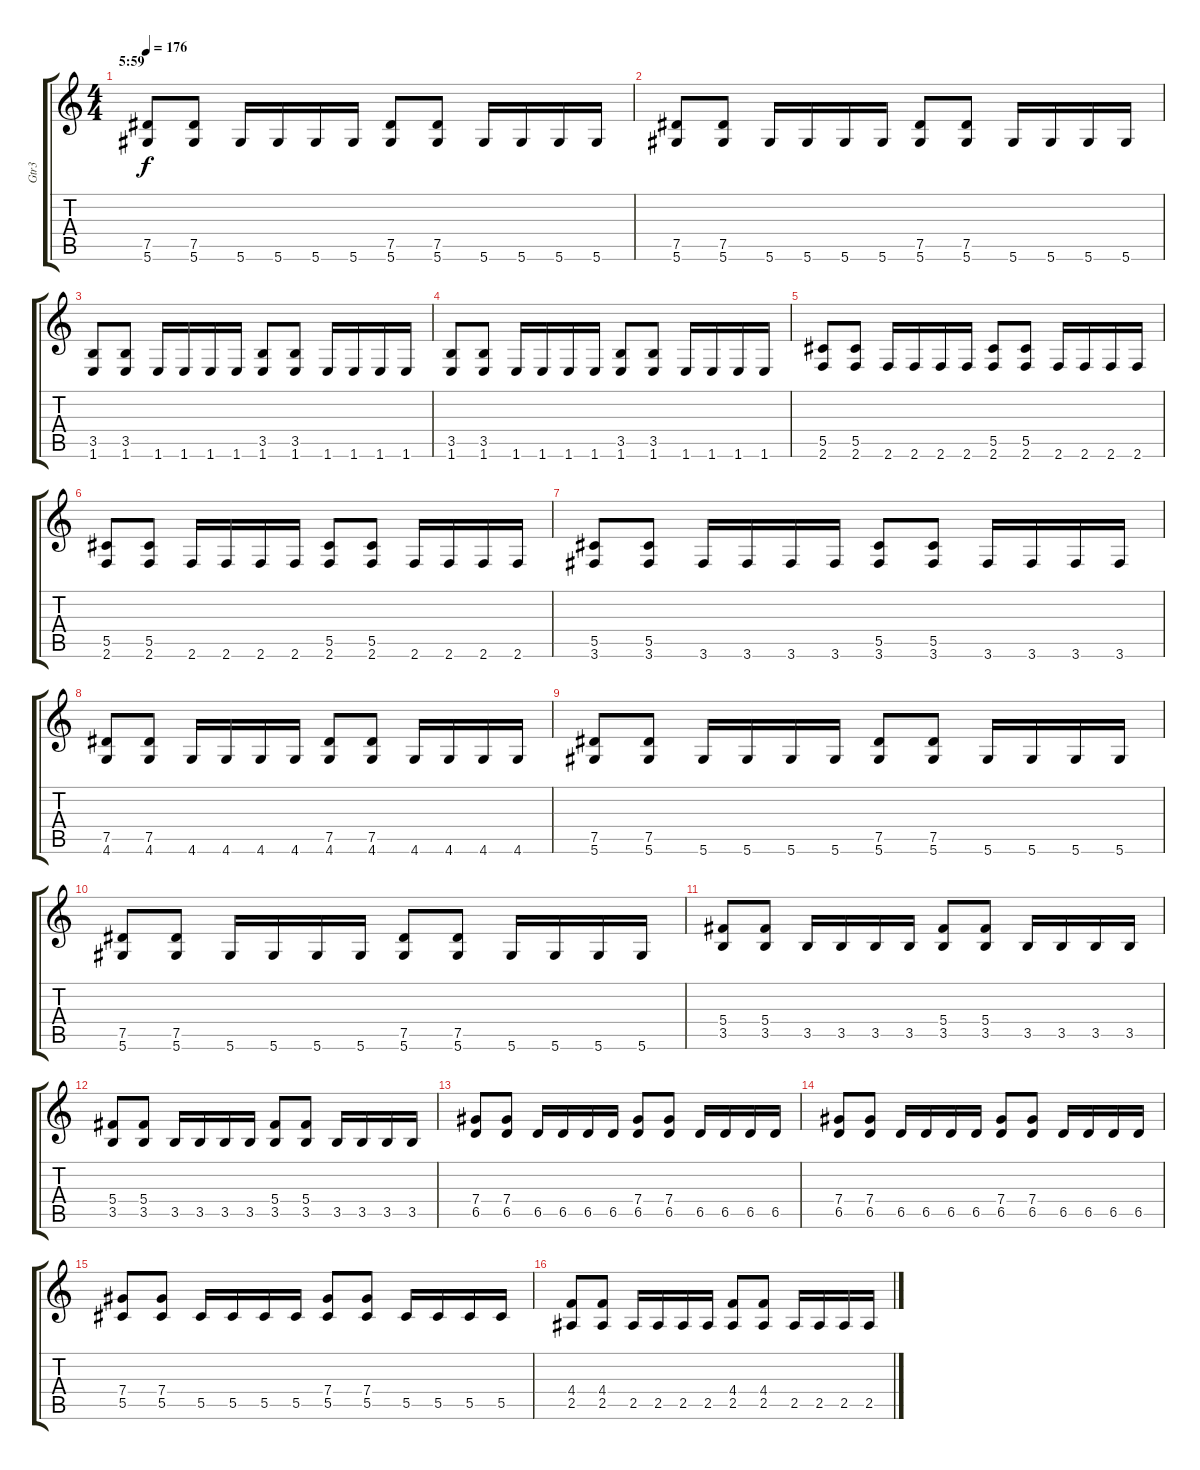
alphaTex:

\track ("Gtr3" "Gtr3") {instrument overdrivenguitar}
\staff {score tabs}
\tuning (Eb4 Bb3 Gb3 Db3 Ab2 Eb2) {hide}
\ts (4 4)
\section ("" "5:59")
\tempo 176
\clef g2
\ks c
(7.5 5.6).8{dy f} (7.5 5.6).8 5.6.16 5.6.16 5.6.16 5.6.16 (7.5 5.6).8 (7.5 5.6).8 5.6.16 5.6.16 5.6.16 5.6.16 |
(7.5 5.6).8 (7.5 5.6).8 5.6.16 5.6.16 5.6.16 5.6.16 (7.5 5.6).8 (7.5 5.6).8 5.6.16 5.6.16 5.6.16 5.6.16 |
(3.5 1.6).8 (3.5 1.6).8 1.6.16 1.6.16 1.6.16 1.6.16 (3.5 1.6).8 (3.5 1.6).8 1.6.16 1.6.16 1.6.16 1.6.16 |
(3.5 1.6).8 (3.5 1.6).8 1.6.16 1.6.16 1.6.16 1.6.16 (3.5 1.6).8 (3.5 1.6).8 1.6.16 1.6.16 1.6.16 1.6.16 |
(5.5 2.6).8 (5.5 2.6).8 2.6.16 2.6.16 2.6.16 2.6.16 (5.5 2.6).8 (5.5 2.6).8 2.6.16 2.6.16 2.6.16 2.6.16 |
(5.5 2.6).8 (5.5 2.6).8 2.6.16 2.6.16 2.6.16 2.6.16 (5.5 2.6).8 (5.5 2.6).8 2.6.16 2.6.16 2.6.16 2.6.16 |
(5.5 3.6).8 (5.5 3.6).8 3.6.16 3.6.16 3.6.16 3.6.16 (5.5 3.6).8 (5.5 3.6).8 3.6.16 3.6.16 3.6.16 3.6.16 |
(7.5 4.6).8 (7.5 4.6).8 4.6.16 4.6.16 4.6.16 4.6.16 (7.5 4.6).8 (7.5 4.6).8 4.6.16 4.6.16 4.6.16 4.6.16 |
(7.5 5.6).8 (7.5 5.6).8 5.6.16 5.6.16 5.6.16 5.6.16 (7.5 5.6).8 (7.5 5.6).8 5.6.16 5.6.16 5.6.16 5.6.16 |
(7.5 5.6).8 (7.5 5.6).8 5.6.16 5.6.16 5.6.16 5.6.16 (7.5 5.6).8 (7.5 5.6).8 5.6.16 5.6.16 5.6.16 5.6.16 |
(5.4 3.5).8 (5.4 3.5).8 3.5.16 3.5.16 3.5.16 3.5.16 (5.4 3.5).8 (5.4 3.5).8 3.5.16 3.5.16 3.5.16 3.5.16 |
(5.4 3.5).8 (5.4 3.5).8 3.5.16 3.5.16 3.5.16 3.5.16 (5.4 3.5).8 (5.4 3.5).8 3.5.16 3.5.16 3.5.16 3.5.16 |
(7.4 6.5).8 (7.4 6.5).8 6.5.16 6.5.16 6.5.16 6.5.16 (7.4 6.5).8 (7.4 6.5).8 6.5.16 6.5.16 6.5.16 6.5.16 |
(7.4 6.5).8 (7.4 6.5).8 6.5.16 6.5.16 6.5.16 6.5.16 (7.4 6.5).8 (7.4 6.5).8 6.5.16 6.5.16 6.5.16 6.5.16 |
(7.4 5.5).8 (7.4 5.5).8 5.5.16 5.5.16 5.5.16 5.5.16 (7.4 5.5).8 (7.4 5.5).8 5.5.16 5.5.16 5.5.16 5.5.16 |
(4.4 2.5).8 (4.4 2.5).8 2.5.16 2.5.16 2.5.16 2.5.16 (4.4 2.5).8 (4.4 2.5).8 2.5.16 2.5.16 2.5.16 2.5.16
